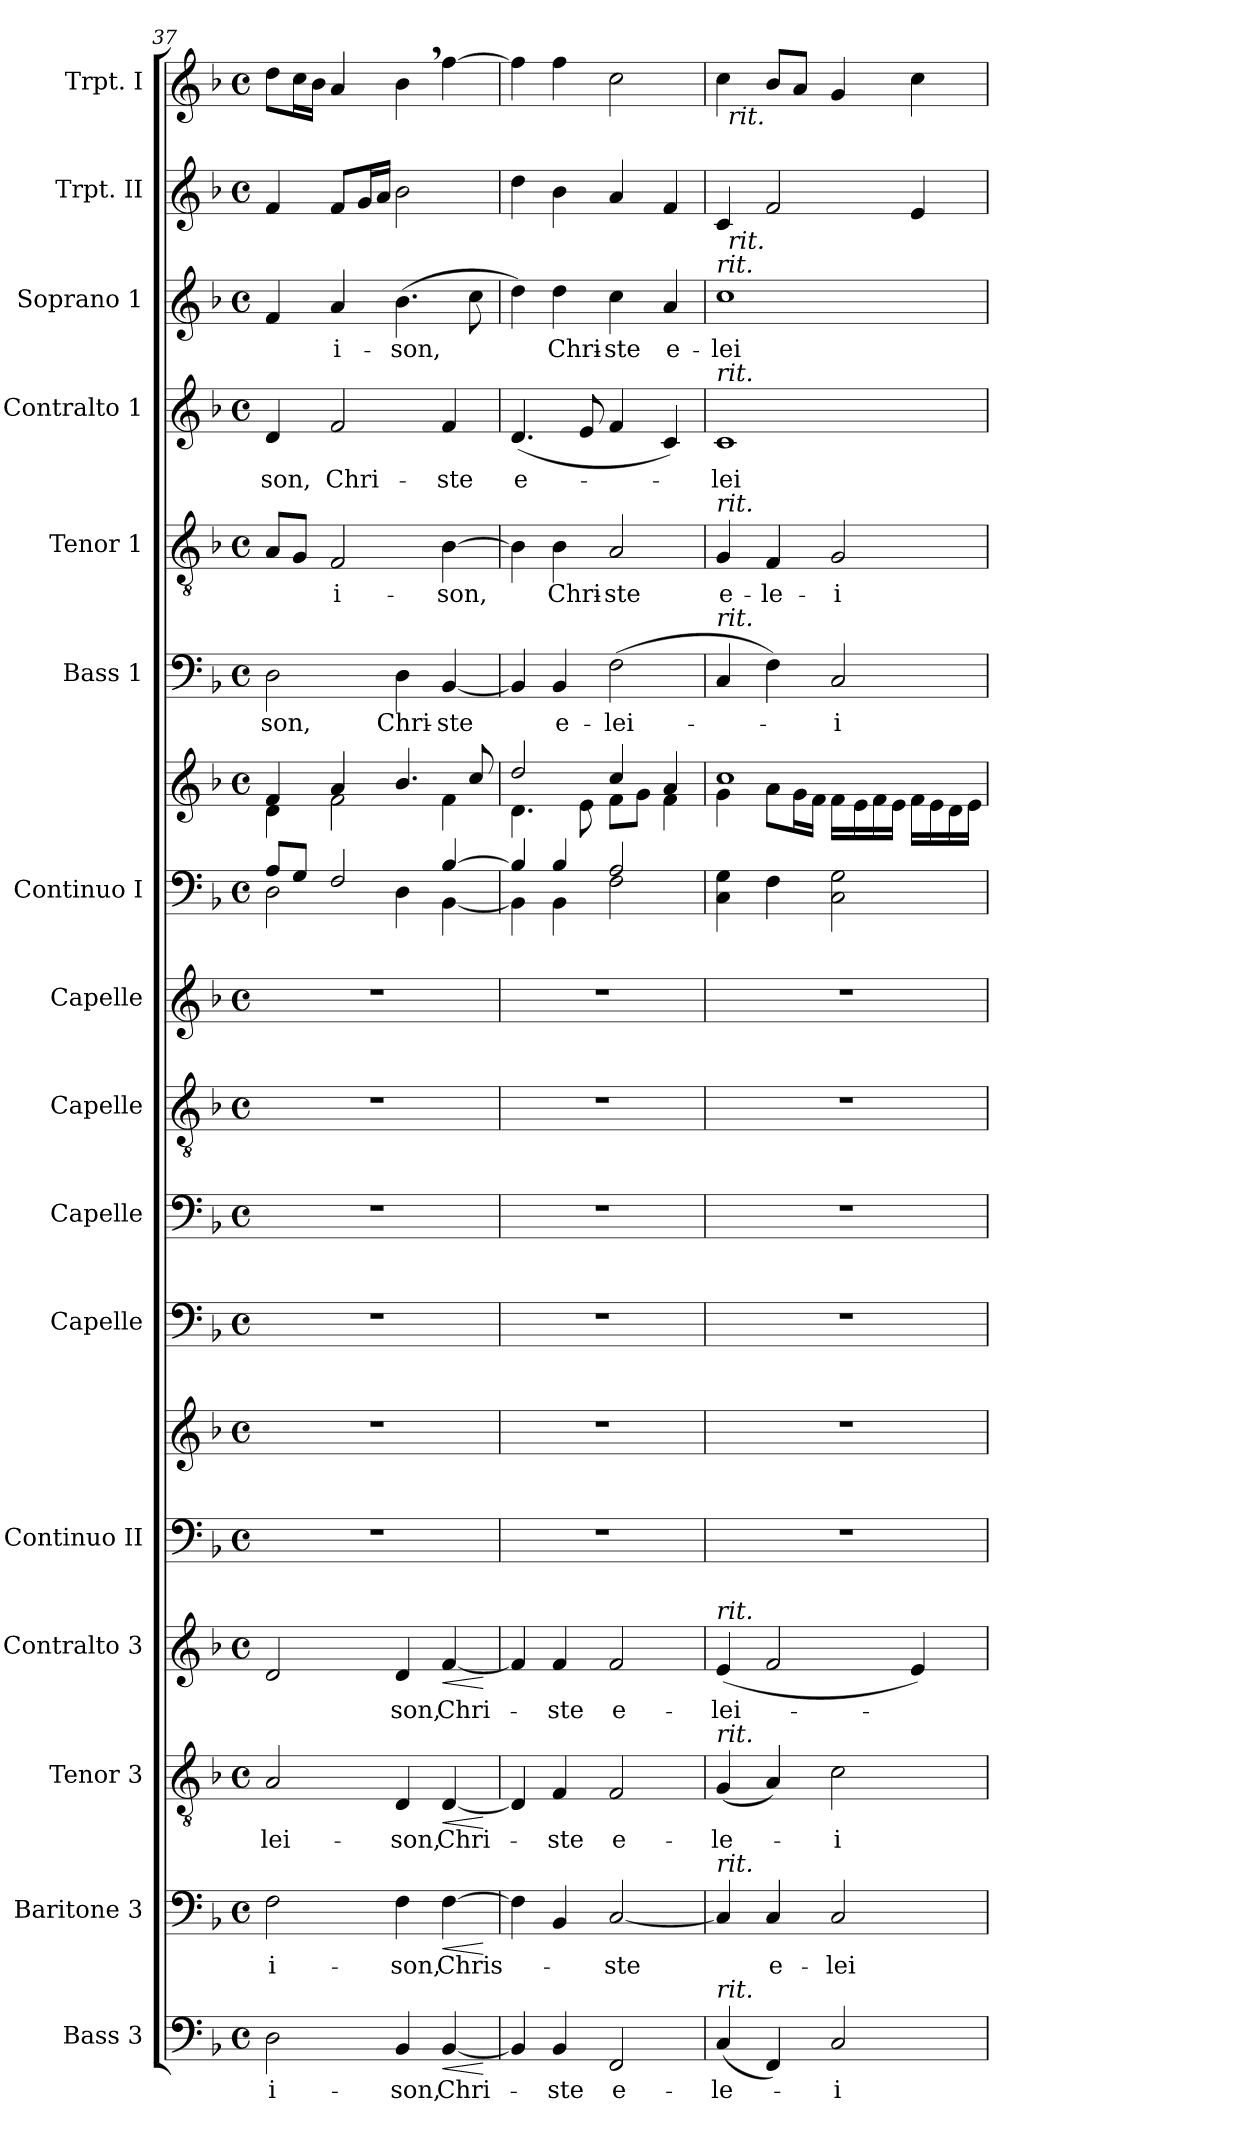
**kern	**text	**dynam	**kern	**text	**dynam	**kern	**text	**dynam	**kern	**text	**dynam	**kern	**kern	**kern	**kern	**kern	**kern	**kern	**kern	**kern	**text	**kern	**text	**kern	**text	**kern	**text	**kern	**kern
*part16	*part16	*part16	*part15	*part15	*part15	*part14	*part14	*part14	*part13	*part13	*part13	*part12	*part12	*part11	*part10	*part9	*part8	*part7	*part7	*part6	*part6	*part5	*part5	*part4	*part4	*part3	*part3	*part2	*part1
*staff18	*staff18	*staff18	*staff17	*staff17	*staff17	*staff16	*staff16	*staff16	*staff15	*staff15	*staff15	*staff14	*staff13	*staff12	*staff11	*staff10	*staff9	*staff8	*staff7	*staff6	*staff6	*staff5	*staff5	*staff4	*staff4	*staff3	*staff3	*staff2	*staff1
*I"Bass 3	*	*	*I"Baritone 3	*	*	*I"Tenor 3	*	*	*I"Contralto 3	*	*	*I"Continuo II	*	*I"Capelle	*I"Capelle	*I"Capelle	*I"Capelle	*I"Continuo I	*	*I"Bass 1	*	*I"Tenor 1	*	*I"Contralto 1	*	*I"Soprano 1	*	*I"Trpt. II	*I"Trpt. I
*I'Bass 3	*	*	*I'Bar. 3	*	*	*I'T 3	*	*	*I'CAlt. 3	*	*	*I'Cont. II	*	*I'Capelle	*I'Capelle	*I'Capelle	*I'Capelle	*I'Cont. I	*	*I'B 1	*	*I'T 1	*	*I'CAlt. 1	*	*I'Sop. 1	*	*I'Trpt. II	*I'Trpt. I
*clefF4	*	*	*clefF4	*	*	*clefGv2	*	*	*clefG2	*	*	*clefF4	*clefG2	*clefF4	*clefF4	*clefGv2	*clefG2	*clefF4	*clefG2	*clefF4	*	*clefGv2	*	*clefG2	*	*clefG2	*	*clefG2	*clefG2
*k[b-]	*	*	*k[b-]	*	*	*k[b-]	*	*	*k[b-]	*	*	*k[b-]	*k[b-]	*k[b-]	*k[b-]	*k[b-]	*k[b-]	*k[b-]	*k[b-]	*k[b-]	*	*k[b-]	*	*k[b-]	*	*k[b-]	*	*k[b-]	*k[b-]
*F:	*	*	*F:	*	*	*F:	*	*	*F:	*	*	*F:	*F:	*F:	*F:	*F:	*F:	*F:	*F:	*F:	*	*F:	*	*F:	*	*F:	*	*F:	*F:
*M4/4	*	*	*M4/4	*	*	*M4/4	*	*	*M4/4	*	*	*M4/4	*M4/4	*M4/4	*M4/4	*M4/4	*M4/4	*M4/4	*M4/4	*M4/4	*	*M4/4	*	*M4/4	*	*M4/4	*	*M4/4	*M4/4
*met(c)	*	*	*met(c)	*	*	*met(c)	*	*	*met(c)	*	*	*met(c)	*met(c)	*met(c)	*met(c)	*met(c)	*met(c)	*met(c)	*met(c)	*met(c)	*	*met(c)	*	*met(c)	*	*met(c)	*	*met(c)	*met(c)
=37	=37	=37	=37	=37	=37	=37	=37	=37	=37	=37	=37	=37	=37	=37	=37	=37	=37	=37	=37	=37	=37	=37	=37	=37	=37	=37	=37	=37	=37
*	*	*	*	*	*	*	*	*	*	*	*	*	*	*	*	*	*	*^	*^	*	*	*	*	*	*	*	*	*	*
2D\	-i-	.	2F\	-i-	.	2A/	-lei-	.	2d/	.	.	1r	1r	1r	1r	1r	1r	8A/L	2D\	4f/	4d\	2D\	-son,	8A/L	.	4d/	-son,	4f/	.	4f/	8dd\L
.	.	.	.	.	.	.	.	.	.	.	.	.	.	.	.	.	.	8G/J	.	.	.	.	.	8G/J	.	.	.	.	.	.	16cc\L
.	.	.	.	.	.	.	.	.	.	.	.	.	.	.	.	.	.	.	.	.	.	.	.	.	.	.	.	.	.	.	16b-\JJ
.	.	.	.	.	.	.	.	.	.	.	.	.	.	.	.	.	.	2F/	.	4a/	2f\	.	.	2F/	-i-	2f/	Chri-	4a/	-i-	8f/L	4a/
.	.	.	.	.	.	.	.	.	.	.	.	.	.	.	.	.	.	.	.	.	.	.	.	.	.	.	.	.	.	16g/L	.
.	.	.	.	.	.	.	.	.	.	.	.	.	.	.	.	.	.	.	.	.	.	.	.	.	.	.	.	.	.	16a/JJ	.
4BB-/	-son,	.	4F\	-son,	.	4D/	-son,	.	4d/	-son,	.	.	.	.	.	.	.	.	4D\	4.b-/	.	4D\	Chri-	.	.	.	.	(4.b-\	-son,	2b-\	4b-,>\
!	!	!LO:HP:b	!	!	!LO:HP:b	!	!	!LO:HP:b	!	!	!LO:HP:b	!	!	!	!	!	!	!	!	!	!	!	!	!	!	!	!	!	!	!	!
[4BB-/	Chri-	<	[4F\	Chris-	<	[4D/	Chri-	<	[4f/	Chri-	<	.	.	.	.	.	.	[>4B-/	[<4BB-\	.	4f\	[4BB-/	-ste	[4B-\	-son,	4f/	-ste	.	.	.	[4ff\
.	.	.	.	.	.	.	.	.	.	.	.	.	.	.	.	.	.	.	.	8cc/	.	.	.	.	.	.	.	8cc\	.	.	.
*	*	*	*	*	*	*	*	*	*	*	*	*	*	*	*	*	*	*v	*v	*	*	*	*	*	*	*	*	*	*	*	*
*	*	*	*	*	*	*	*	*	*	*	*	*	*	*	*	*	*	*	*v	*v	*	*	*	*	*	*	*	*	*	*
.	.	[	.	.	[	.	.	[	.	.	[	.	.	.	.	.	.	.	.	.	.	.	.	.	.	.	.	.	.
=38	=38	=38	=38	=38	=38	=38	=38	=38	=38	=38	=38	=38	=38	=38	=38	=38	=38	=38	=38	=38	=38	=38	=38	=38	=38	=38	=38	=38	=38
*	*	*	*	*	*	*	*	*	*	*	*	*	*	*	*	*	*	*^	*^	*	*	*	*	*	*	*	*	*	*
4BB-/]	.	.	4F\]	.	.	4D/]	.	.	4f/]	.	.	1r	1r	1r	1r	1r	1r	4B-/]	4BB-\]	2dd/	4.d\	4BB-/]	.	4B-\]	.	(4.d/	e-	4dd\)	.	4dd\	4ff\]
4BB-/	-ste	.	4BB-/	.	.	4F/	-ste	.	4f/	-ste	.	.	.	.	.	.	.	4B-/	4BB-\	.	.	4BB-/	e-	4B-\	Chri-	.	.	4dd\	Chri-	4b-\	4ff\
.	.	.	.	.	.	.	.	.	.	.	.	.	.	.	.	.	.	.	.	.	8e\	.	.	.	.	8e/	.	.	.	.	.
2FF/	e-	.	[2C/	-ste	.	2F/	e-	.	2f/	e-	.	.	.	.	.	.	.	2A/	2F\	4cc/	8f\L	(2F\	-lei-	2A/	-ste	4f/	.	4cc\	-ste	4a/	2cc\
.	.	.	.	.	.	.	.	.	.	.	.	.	.	.	.	.	.	.	.	.	8g\J	.	.	.	.	.	.	.	.	.	.
.	.	.	.	.	.	.	.	.	.	.	.	.	.	.	.	.	.	.	.	4a/	4f\	.	.	.	.	4c/)	.	4a/	e-	4f/	.
*	*	*	*	*	*	*	*	*	*	*	*	*	*	*	*	*	*	*v	*v	*	*	*	*	*	*	*	*	*	*	*	*
=39	=39	=39	=39	=39	=39	=39	=39	=39	=39	=39	=39	=39	=39	=39	=39	=39	=39	=39	=39	=39	=39	=39	=39	=39	=39	=39	=39	=39	=39	=39
!	!	!	!	!	!	!	!	!	!	!	!	!	!	!	!	!	!	!	!	!	!	!	!	!	!	!	!LO:TX:a:i:t=rit.	!	!	!
!	!	!	!	!	!	!	!	!	!	!	!	!	!	!	!	!	!	!	!	!	!	!	!	!	!LO:TX:a:i:t=rit.	!	!	!	!	!
!	!	!	!	!	!	!	!	!	!	!	!	!	!	!	!	!	!	!	!	!	!	!	!LO:TX:a:i:t=rit.	!	!	!	!	!	!	!
!	!	!	!	!	!	!	!	!	!	!	!	!	!	!	!	!	!	!	!	!	!LO:TX:a:i:t=rit.	!	!	!	!	!	!	!	!	!
!	!	!	!	!	!	!	!	!	!LO:TX:a:i:t=rit.	!	!	!	!	!	!	!	!	!	!	!	!	!	!	!	!	!	!	!	!	!
!	!	!	!	!	!	!LO:TX:a:i:t=rit.	!	!	!	!	!	!	!	!	!	!	!	!	!	!	!	!	!	!	!	!	!	!	!	!
!	!	!	!LO:TX:a:i:t=rit.	!	!	!	!	!	!	!	!	!	!	!	!	!	!	!	!	!	!	!	!	!	!	!	!	!	!	!
!LO:TX:a:i:t=rit.	!	!	!	!	!	!	!	!	!	!	!	!	!	!	!	!	!	!	!	!	!	!	!	!	!	!	!	!	!	!
*	*	*	*	*	*	*	*	*	*	*	*	*	*	*	*	*	*	*	*	*	*	*	*	*	*	*	*	*	*^	*^
(4C/	-le-	.	4C/]	.	.	(4G/	-le-	.	(4e/	-lei-	.	1r	1r	1r	1r	1r	1r	4C\ 4G\	1cc	4g\	4C/	.	4G/	e-	1c	-lei-	1cc	-lei-	4c/	32ryy	4cc\	32ryy
!	!	!	!	!	!	!	!	!	!	!	!	!	!	!	!	!	!	!	!	!	!	!	!	!	!	!	!	!	!	!	!	!LO:TX:b:i:t=rit.
!	!	!	!	!	!	!	!	!	!	!	!	!	!	!	!	!	!	!	!	!	!	!	!	!	!	!	!	!	!	!LO:TX:b:i:t=rit.	!	!
.	.	.	.	.	.	.	.	.	.	.	.	.	.	.	.	.	.	.	.	.	.	.	.	.	.	.	.	.	.	2ryy	.	2ryy
4FF/)	.	.	4C/	e-	.	4A/)	.	.	2f/	.	.	.	.	.	.	.	.	4F\	.	8a\L	4F\)	.	4F/	-le-	.	.	.	.	2f/	.	8b-/L	.
.	.	.	.	.	.	.	.	.	.	.	.	.	.	.	.	.	.	.	.	16g\L	.	.	.	.	.	.	.	.	.	.	8a/J	.
.	.	.	.	.	.	.	.	.	.	.	.	.	.	.	.	.	.	.	.	16f\JJ	.	.	.	.	.	.	.	.	.	.	.	.
2C/	-i-	.	2C/	-lei-	.	2c\	-i-	.	.	.	.	.	.	.	.	.	.	2C\ 2G\	.	16f\LL	2C/	-i-	2G/	-i-	.	.	.	.	.	.	4g/	.
.	.	.	.	.	.	.	.	.	.	.	.	.	.	.	.	.	.	.	.	.	.	.	.	.	.	.	.	.	.	4...ryy	.	4...ryy
.	.	.	.	.	.	.	.	.	.	.	.	.	.	.	.	.	.	.	.	16e\	.	.	.	.	.	.	.	.	.	.	.	.
.	.	.	.	.	.	.	.	.	.	.	.	.	.	.	.	.	.	.	.	16f\	.	.	.	.	.	.	.	.	.	.	.	.
.	.	.	.	.	.	.	.	.	.	.	.	.	.	.	.	.	.	.	.	16e\JJ	.	.	.	.	.	.	.	.	.	.	.	.
.	.	.	.	.	.	.	.	.	4e/)	.	.	.	.	.	.	.	.	.	.	16f\LL	.	.	.	.	.	.	.	.	4e/	.	4cc\	.
.	.	.	.	.	.	.	.	.	.	.	.	.	.	.	.	.	.	.	.	16e\	.	.	.	.	.	.	.	.	.	.	.	.
.	.	.	.	.	.	.	.	.	.	.	.	.	.	.	.	.	.	.	.	16d\	.	.	.	.	.	.	.	.	.	.	.	.
.	.	.	.	.	.	.	.	.	.	.	.	.	.	.	.	.	.	.	.	16e\JJ	.	.	.	.	.	.	.	.	.	.	.	.
*	*	*	*	*	*	*	*	*	*	*	*	*	*	*	*	*	*	*	*	*	*	*	*	*	*	*	*	*	*v	*v	*	*
*	*	*	*	*	*	*	*	*	*	*	*	*	*	*	*	*	*	*	*v	*v	*	*	*	*	*	*	*	*	*	*v	*v
=	=	=	=	=	=	=	=	=	=	=	=	=	=	=	=	=	=	=	=	=	=	=	=	=	=	=	=	=	=
*-	*-	*-	*-	*-	*-	*-	*-	*-	*-	*-	*-	*-	*-	*-	*-	*-	*-	*-	*-	*-	*-	*-	*-	*-	*-	*-	*-	*-	*-
